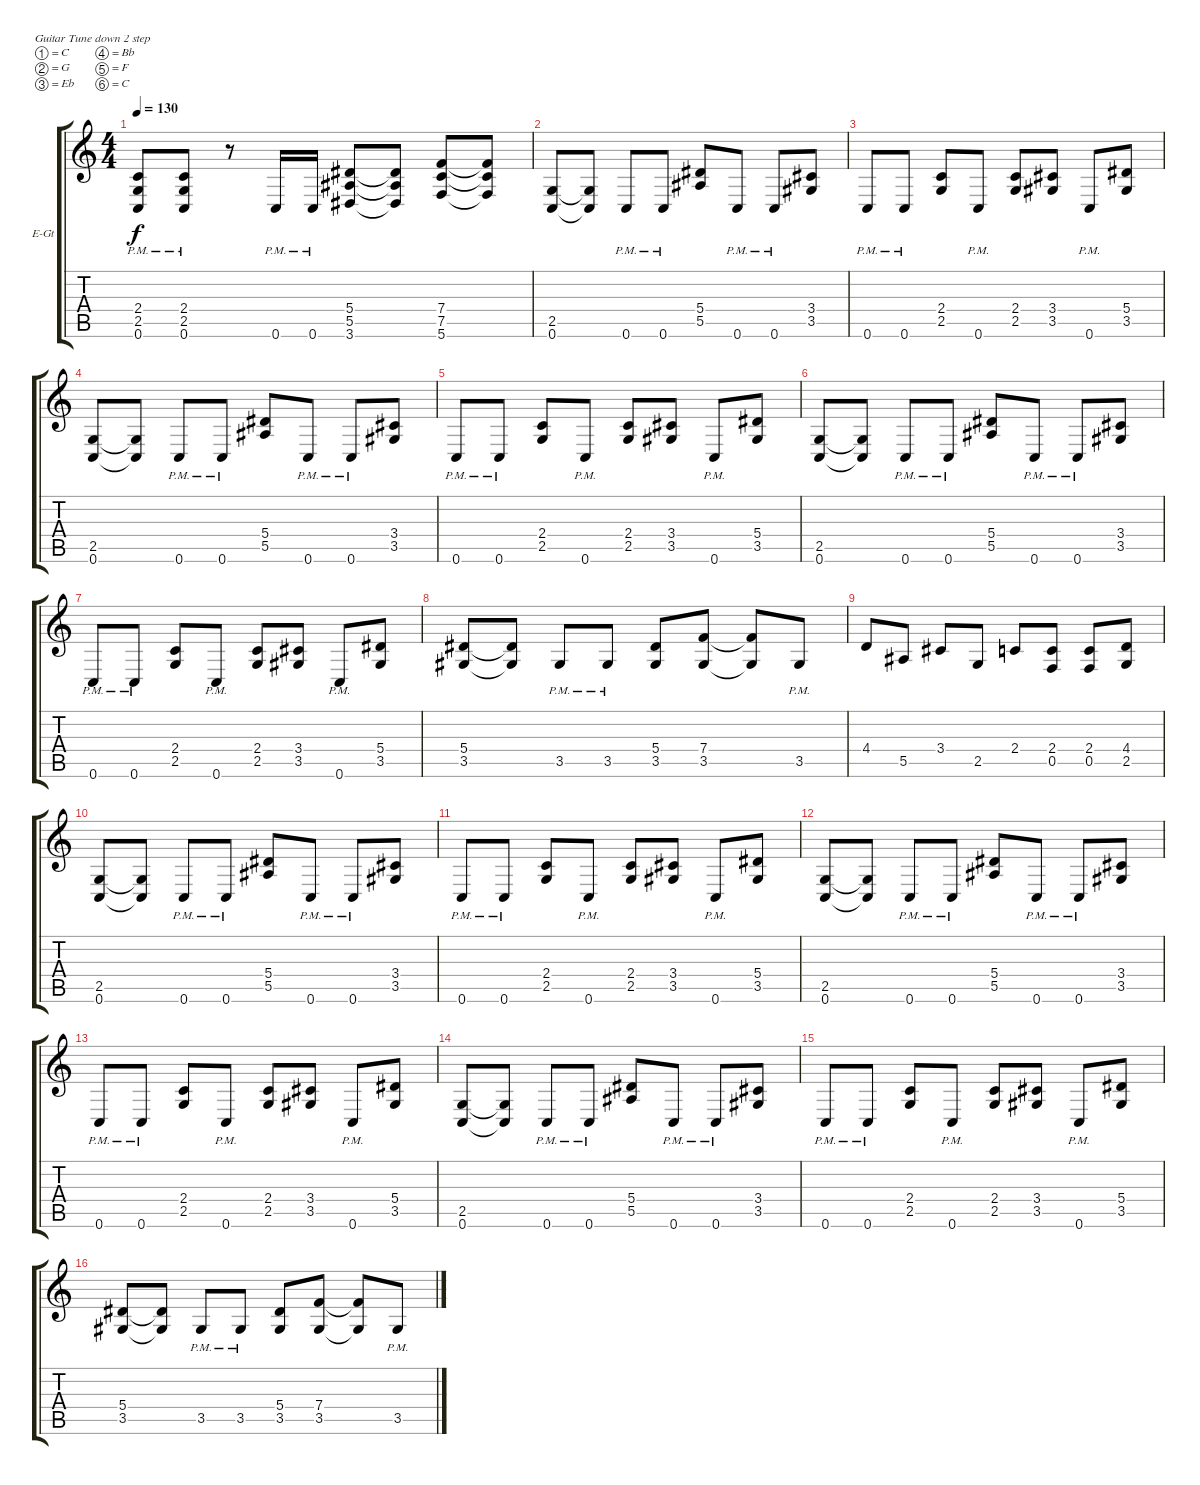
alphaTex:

\defaultSystemsLayout 4
\bracketExtendMode groupsimilarinstruments
\firstSystemTrackNameOrientation horizontal
\otherSystemsTrackNameOrientation horizontal
\track ("Ритм П" "E-Gt") {instrument distortionguitar}
\staff {score tabs}
\tuning (C4 G3 Eb3 Bb2 F2 C2)
\ts (4 4)
\tempo 130
\clef g2
\ks c
(2.4{pm} 2.5{pm} 0.6{pm}).8{dy f} (2.4{pm} 2.5{pm} 0.6{pm}).8 r.8 0.6{pm}.16 0.6{pm}.16 (5.4 5.5 3.6).8 (5.4{t} 5.5{t} 3.6{t}).8 (7.4 7.5 5.6).8 (7.4{t} 7.5{t} 5.6{t}).8 |
(2.5 0.6).8 (2.5{t} 0.6{t}).8 0.6{pm}.8 0.6{pm}.8 (5.4 5.5).8 0.6{pm}.8 0.6{pm}.8 (3.4 3.5).8 |
0.6{pm}.8 0.6{pm}.8 (2.4 2.5).8 0.6{pm}.8 (2.4 2.5).8 (3.4 3.5).8 0.6{pm}.8 (5.4 3.5).8 |
(2.5 0.6).8 (2.5{t} 0.6{t}).8 0.6{pm}.8 0.6{pm}.8 (5.4 5.5).8 0.6{pm}.8 0.6{pm}.8 (3.4 3.5).8 |
0.6{pm}.8 0.6{pm}.8 (2.4 2.5).8 0.6{pm}.8 (2.4 2.5).8 (3.4 3.5).8 0.6{pm}.8 (5.4 3.5).8 |
(2.5 0.6).8 (2.5{t} 0.6{t}).8 0.6{pm}.8 0.6{pm}.8 (5.4 5.5).8 0.6{pm}.8 0.6{pm}.8 (3.4 3.5).8 |
0.6{pm}.8 0.6{pm}.8 (2.4 2.5).8 0.6{pm}.8 (2.4 2.5).8 (3.4 3.5).8 0.6{pm}.8 (5.4 3.5).8 |
(5.4 3.5).8 (5.4{t} 3.5{t}).8 3.5{pm}.8 3.5{pm}.8 (5.4 3.5).8 (7.4 3.5).8 (7.4{t} 3.5{t}).8 3.5{pm}.8 |
4.4.8 5.5.8 3.4.8 2.5.8 2.4.8 (2.4 0.5).8 (2.4 0.5).8 (4.4 2.5).8 |
(2.5 0.6).8 (2.5{t} 0.6{t}).8 0.6{pm}.8 0.6{pm}.8 (5.4 5.5).8 0.6{pm}.8 0.6{pm}.8 (3.4 3.5).8 |
0.6{pm}.8 0.6{pm}.8 (2.4 2.5).8 0.6{pm}.8 (2.4 2.5).8 (3.4 3.5).8 0.6{pm}.8 (5.4 3.5).8 |
(2.5 0.6).8 (2.5{t} 0.6{t}).8 0.6{pm}.8 0.6{pm}.8 (5.4 5.5).8 0.6{pm}.8 0.6{pm}.8 (3.4 3.5).8 |
0.6{pm}.8 0.6{pm}.8 (2.4 2.5).8 0.6{pm}.8 (2.4 2.5).8 (3.4 3.5).8 0.6{pm}.8 (5.4 3.5).8 |
(2.5 0.6).8 (2.5{t} 0.6{t}).8 0.6{pm}.8 0.6{pm}.8 (5.4 5.5).8 0.6{pm}.8 0.6{pm}.8 (3.4 3.5).8 |
0.6{pm}.8 0.6{pm}.8 (2.4 2.5).8 0.6{pm}.8 (2.4 2.5).8 (3.4 3.5).8 0.6{pm}.8 (5.4 3.5).8 |
(5.4 3.5).8 (5.4{t} 3.5{t}).8 3.5{pm}.8 3.5{pm}.8 (5.4 3.5).8 (7.4 3.5).8 (7.4{t} 3.5{t}).8 3.5{pm}.8
